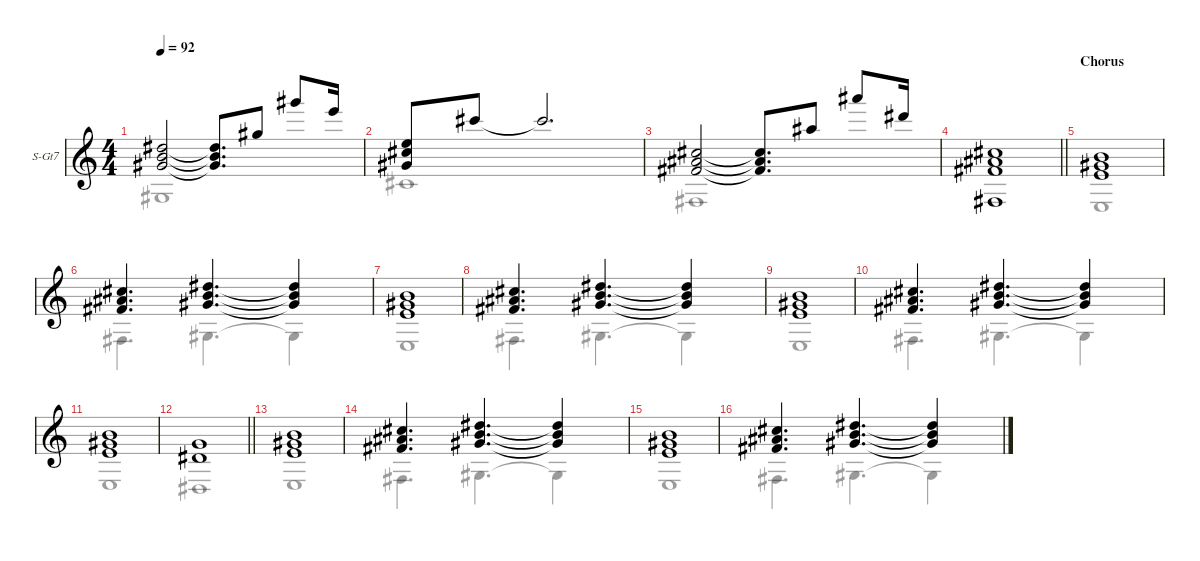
\hideDynamics
\bracketExtendMode nobrackets
\firstSystemTrackNameOrientation horizontal
\otherSystemsTrackNameOrientation horizontal
\track ("Piano real" "S-Gt7") {instrument brightacousticpiano}
\staff {score}
\tuning (E4 B3 G3 D3 A2 E2 B1)
\displaytranspose 12
\voice
\ts (4 4)
\tempo 92
\clef g2
\ks aminor
(4.2{acc #} 4.3 6.4{acc #}).2{dy f} (4.2{t acc #} 4.3{t} 6.4{t acc #}).8{d} 13.3{acc #}.8{dy mp} 16.1{acc #}.8{dy mf} 17.2.16{dy f} |
(5.2 6.3{acc #} 6.4{acc #}).8 9.1{acc #}.8{dy mf} 9.1{t acc #}.2{d dy f} |
(2.2{acc #} 3.3{acc #} 4.4{acc #}).2 (2.2{t acc #} 3.3{t acc #} 4.4{t acc #}).8{d} 15.3{acc #}.8{dy mf} 18.1{acc #}.8 16.2{acc #}.16 |
\barLineRight lightlight
(2.2{acc #} 3.3{acc #} 4.4{acc #} 2.6{acc #}).1{dy f} |
\section ("" "Chorus")
(0.2 1.3{acc #} 2.4).1 |
(2.2{acc #} 3.3{acc #} 4.4{acc #}).4{d} (4.2{acc #} 4.3 6.4{acc #}).4{d} (4.2{t acc #} 4.3{t} 6.4{t acc #}).4 |
(0.2 1.3{acc #} 2.4).1 |
(2.2{acc #} 3.3{acc #} 4.4{acc #}).4{d} (4.2{acc #} 4.3 6.4{acc #}).4{d} (4.2{t acc #} 4.3{t} 6.4{t acc #}).4 |
(0.2 1.3{acc #} 2.4).1 |
(2.2{acc #} 3.3{acc #} 4.4{acc #}).4{d} (4.2{acc #} 4.3 6.4{acc #}).4{d} (4.2{t acc #} 4.3{t} 6.4{t acc #}).4 |
(0.2 1.3{acc #} 2.4).1 |
\barLineRight lightlight
(5.4 6.5{acc #}).1 |
(0.2 1.3{acc #} 2.4).1 |
(2.2{acc #} 3.3{acc #} 4.4{acc #}).4{d} (4.2{acc #} 4.3 6.4{acc #}).4{d} (4.2{t acc #} 4.3{t} 6.4{t acc #}).4 |
(0.2 1.3{acc #} 2.4).1 |
(2.2{acc #} 3.3{acc #} 4.4{acc #}).4{d} (4.2{acc #} 4.3 6.4{acc #}).4{d} (4.2{t acc #} 4.3{t} 6.4{t acc #}).4
\voice
\clef g2
\ottava regular
\simile none
\ks aminor
4.6{acc #}.1{dy f} |
4.5{acc #}.1 |
2.6{acc #}.1 |
\barLineRight lightlight
|
0.6.1 |
2.6{acc #}.4{d} 4.6{acc #}.4{d} 4.6{t acc #}.4 |
0.6.1 |
2.6{acc #}.4{d} 4.6{acc #}.4{d} 4.6{t acc #}.4 |
0.6.1 |
2.6{acc #}.4{d} 4.6{acc #}.4{d} 4.6{t acc #}.4 |
0.6.1 |
\barLineRight lightlight
4.7{acc #}.1 |
0.6.1 |
2.6{acc #}.4{d} 4.6{acc #}.4{d} 4.6{t acc #}.4 |
0.6.1 |
2.6{acc #}.4{d} 4.6{acc #}.4{d} 4.6{t acc #}.4
